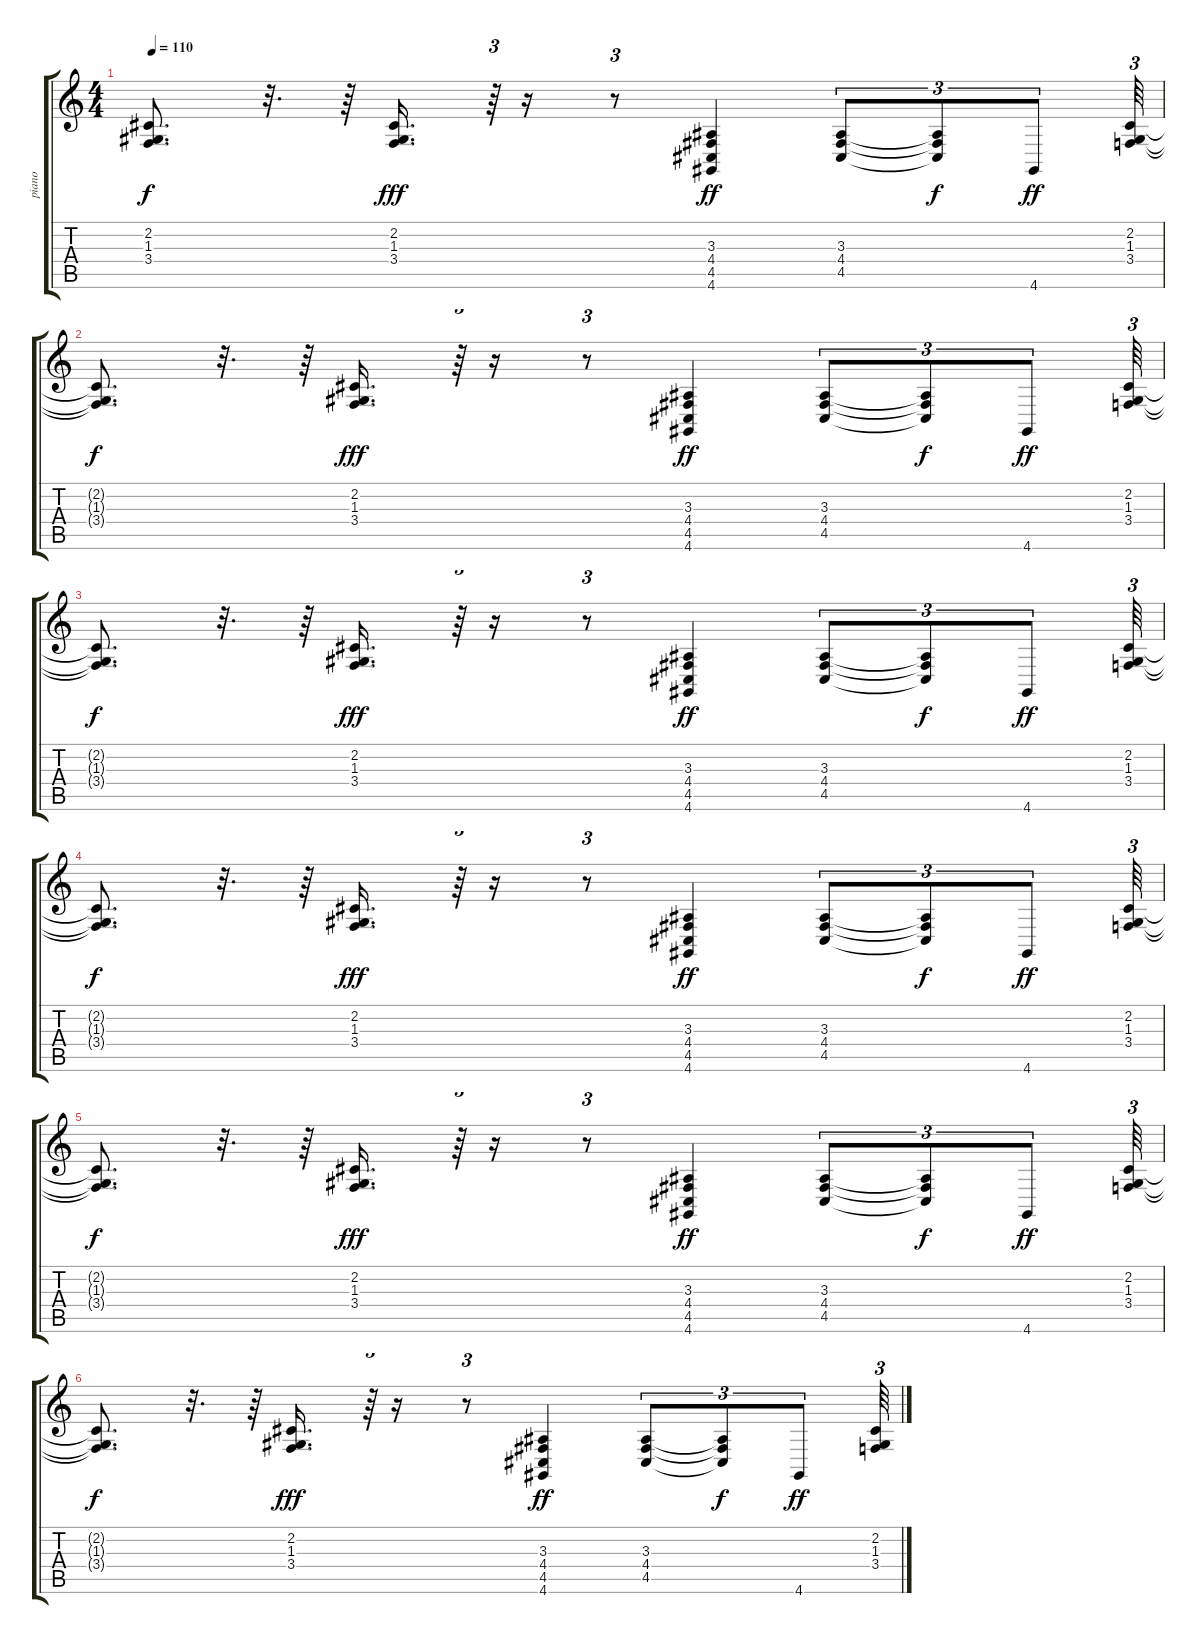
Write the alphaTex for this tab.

\track ("piano    " "piano    ") {instrument acousticgrandpiano}
\staff {score tabs}
\tuning (E4 B3 G3 D3 A2 E2) {hide}
\ts (4 4)
\tempo 110
\clef g2
\ks c
(2.2{t} 1.3{t} 3.4{t}).8{d dy f} r.32{d} r.64 (2.2 1.3 3.4).16{d dy fff} r.64{tu (3 2)} r.16 r.8{tu (3 2)} (3.3 4.4 4.5 4.6).4{dy ff} (3.3 4.4 4.5).8{tu (3 2)} (3.3{t} 4.4{t} 4.5{t}).8{tu (3 2) dy f} 4.6.8{tu (3 2) dy ff} (2.2 1.3 3.4).64{tu (3 2)} |
(2.2{t} 1.3{t} 3.4{t}).8{d dy f} r.32{d} r.64 (2.2 1.3 3.4).16{d dy fff} r.64{tu (3 2)} r.16 r.8{tu (3 2)} (3.3 4.4 4.5 4.6).4{dy ff} (3.3 4.4 4.5).8{tu (3 2)} (3.3{t} 4.4{t} 4.5{t}).8{tu (3 2) dy f} 4.6.8{tu (3 2) dy ff} (2.2 1.3 3.4).64{tu (3 2)} |
(2.2{t} 1.3{t} 3.4{t}).8{d dy f} r.32{d} r.64 (2.2 1.3 3.4).16{d dy fff} r.64{tu (3 2)} r.16 r.8{tu (3 2)} (3.3 4.4 4.5 4.6).4{dy ff} (3.3 4.4 4.5).8{tu (3 2)} (3.3{t} 4.4{t} 4.5{t}).8{tu (3 2) dy f} 4.6.8{tu (3 2) dy ff} (2.2 1.3 3.4).64{tu (3 2)} |
(2.2{t} 1.3{t} 3.4{t}).8{d dy f} r.32{d} r.64 (2.2 1.3 3.4).16{d dy fff} r.64{tu (3 2)} r.16 r.8{tu (3 2)} (3.3 4.4 4.5 4.6).4{dy ff} (3.3 4.4 4.5).8{tu (3 2)} (3.3{t} 4.4{t} 4.5{t}).8{tu (3 2) dy f} 4.6.8{tu (3 2) dy ff} (2.2 1.3 3.4).64{tu (3 2)} |
(2.2{t} 1.3{t} 3.4{t}).8{d dy f} r.32{d} r.64 (2.2 1.3 3.4).16{d dy fff} r.64{tu (3 2)} r.16 r.8{tu (3 2)} (3.3 4.4 4.5 4.6).4{dy ff} (3.3 4.4 4.5).8{tu (3 2)} (3.3{t} 4.4{t} 4.5{t}).8{tu (3 2) dy f} 4.6.8{tu (3 2) dy ff} (2.2 1.3 3.4).64{tu (3 2)} |
(2.2{t} 1.3{t} 3.4{t}).8{d dy f} r.32{d} r.64 (2.2 1.3 3.4).16{d dy fff} r.64{tu (3 2)} r.16 r.8{tu (3 2)} (3.3 4.4 4.5 4.6).4{dy ff} (3.3 4.4 4.5).8{tu (3 2)} (3.3{t} 4.4{t} 4.5{t}).8{tu (3 2) dy f} 4.6.8{tu (3 2) dy ff} (2.2 1.3 3.4).64{tu (3 2)}
